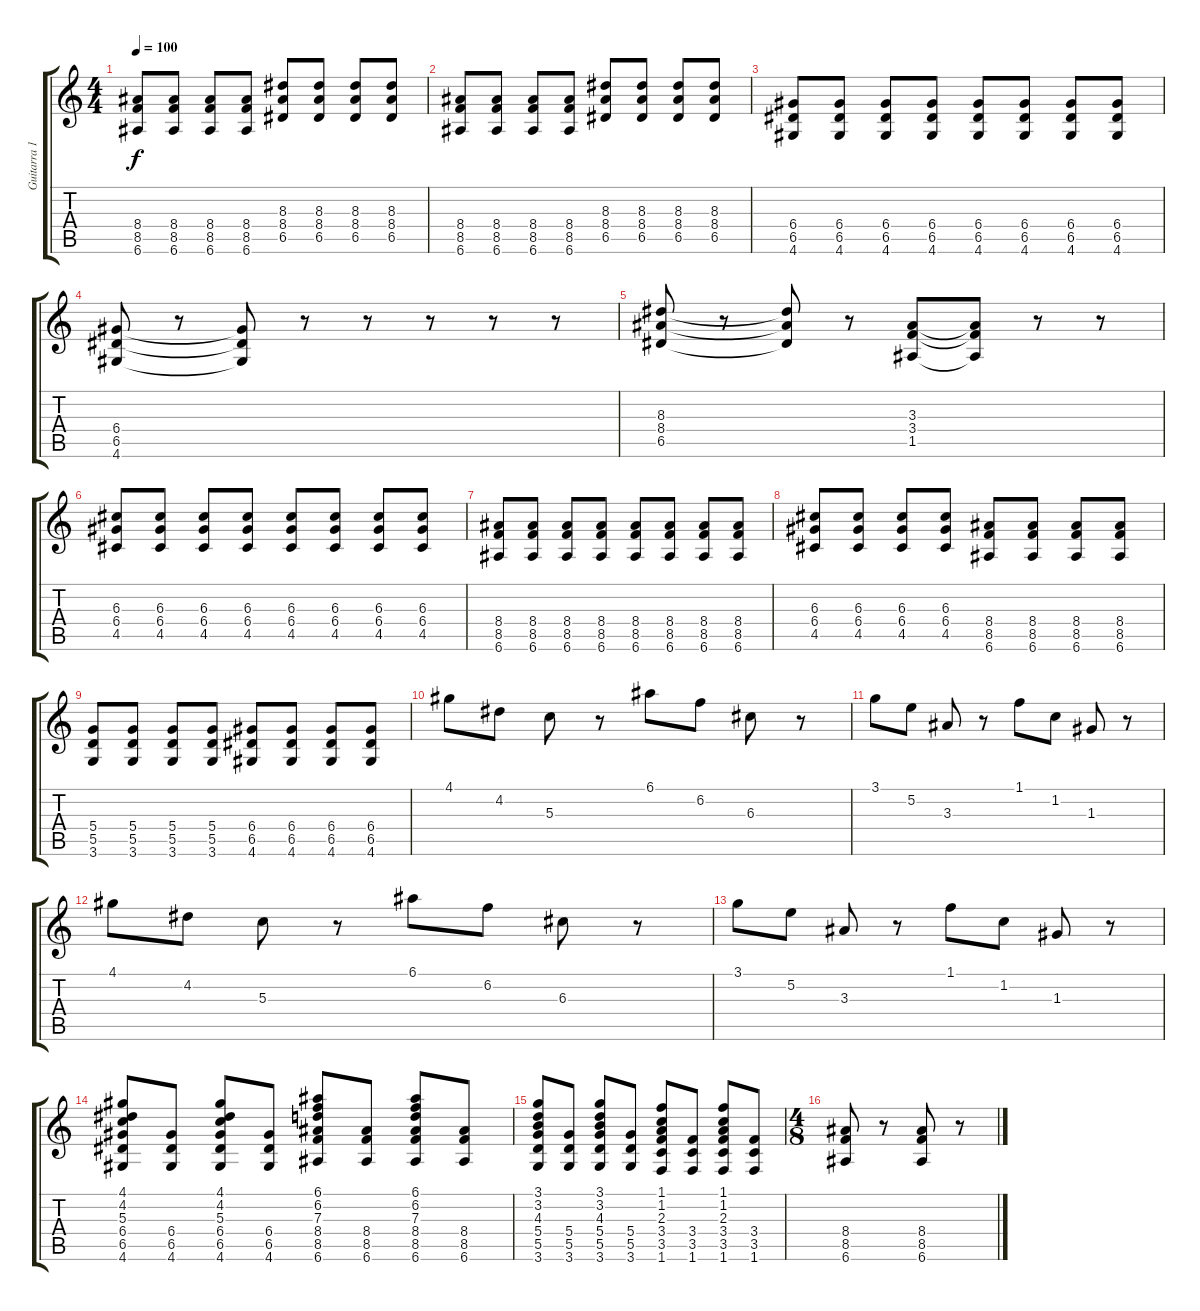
\track ("Guitarra 1" "Guitarra 1") {instrument electricguitarjazz}
\staff {score tabs}
\tuning (E4 B3 G3 D3 A2 E2) {hide}
\ts (4 4)
\tempo 100
\clef g2
\ks c
(8.4 8.5 6.6).8{dy f} (8.4 8.5 6.6).8 (8.4 8.5 6.6).8 (8.4 8.5 6.6).8 (8.3 8.4 6.5).8 (8.3 8.4 6.5).8 (8.3 8.4 6.5).8 (8.3 8.4 6.5).8 |
(8.4 8.5 6.6).8 (8.4 8.5 6.6).8 (8.4 8.5 6.6).8 (8.4 8.5 6.6).8 (8.3 8.4 6.5).8 (8.3 8.4 6.5).8 (8.3 8.4 6.5).8 (8.3 8.4 6.5).8 |
(6.4 6.5 4.6).8 (6.4 6.5 4.6).8 (6.4 6.5 4.6).8 (6.4 6.5 4.6).8 (6.4 6.5 4.6).8 (6.4 6.5 4.6).8 (6.4 6.5 4.6).8 (6.4 6.5 4.6).8 |
(6.4 6.5 4.6).8 r.8 (6.4{t} 6.5{t} 4.6{t}).8 r.8 r.8 r.8 r.8 r.8 |
(8.3 8.4 6.5).8 r.8 (8.3{t} 8.4{t} 6.5{t}).8 r.8 (3.3 3.4 1.5).8 (3.3{t} 3.4{t} 1.5{t}).8 r.8 r.8 |
(6.3 6.4 4.5).8 (6.3 6.4 4.5).8 (6.3 6.4 4.5).8 (6.3 6.4 4.5).8 (6.3 6.4 4.5).8 (6.3 6.4 4.5).8 (6.3 6.4 4.5).8 (6.3 6.4 4.5).8 |
(8.4 8.5 6.6).8 (8.4 8.5 6.6).8 (8.4 8.5 6.6).8 (8.4 8.5 6.6).8 (8.4 8.5 6.6).8 (8.4 8.5 6.6).8 (8.4 8.5 6.6).8 (8.4 8.5 6.6).8 |
(6.3 6.4 4.5).8 (6.3 6.4 4.5).8 (6.3 6.4 4.5).8 (6.3 6.4 4.5).8 (8.4 8.5 6.6).8 (8.4 8.5 6.6).8 (8.4 8.5 6.6).8 (8.4 8.5 6.6).8 |
(5.4 5.5 3.6).8 (5.4 5.5 3.6).8 (5.4 5.5 3.6).8 (5.4 5.5 3.6).8 (6.4 6.5 4.6).8 (6.4 6.5 4.6).8 (6.4 6.5 4.6).8 (6.4 6.5 4.6).8 |
4.1.8{instrument electricguitarjazz} 4.2.8 5.3.8 r.8 6.1.8 6.2.8 6.3.8 r.8 |
3.1.8 5.2.8 3.3.8 r.8 1.1.8 1.2.8 1.3.8 r.8 |
4.1.8 4.2.8 5.3.8 r.8 6.1.8 6.2.8 6.3.8 r.8 |
3.1.8 5.2.8 3.3.8 r.8 1.1.8 1.2.8 1.3.8 r.8 |
(4.1 4.2 5.3 6.4 6.5 4.6).8{instrument electricguitarclean} (6.4 6.5 4.6).8 (4.1 4.2 5.3 6.4 6.5 4.6).8 (6.4 6.5 4.6).8 (6.1 6.2 7.3 8.4 8.5 6.6).8 (8.4 8.5 6.6).8 (6.1 6.2 7.3 8.4 8.5 6.6).8 (8.4 8.5 6.6).8 |
(3.1 3.2 4.3 5.4 5.5 3.6).8 (5.4 5.5 3.6).8 (3.1 3.2 4.3 5.4 5.5 3.6).8 (5.4 5.5 3.6).8 (1.1 1.2 2.3 3.4 3.5 1.6).8 (3.4 3.5 1.6).8 (1.1 1.2 2.3 3.4 3.5 1.6).8 (3.4 3.5 1.6).8 |
\ts (4 8)
(8.4 8.5 6.6).8 r.8 (8.4 8.5 6.6).8 r.8
